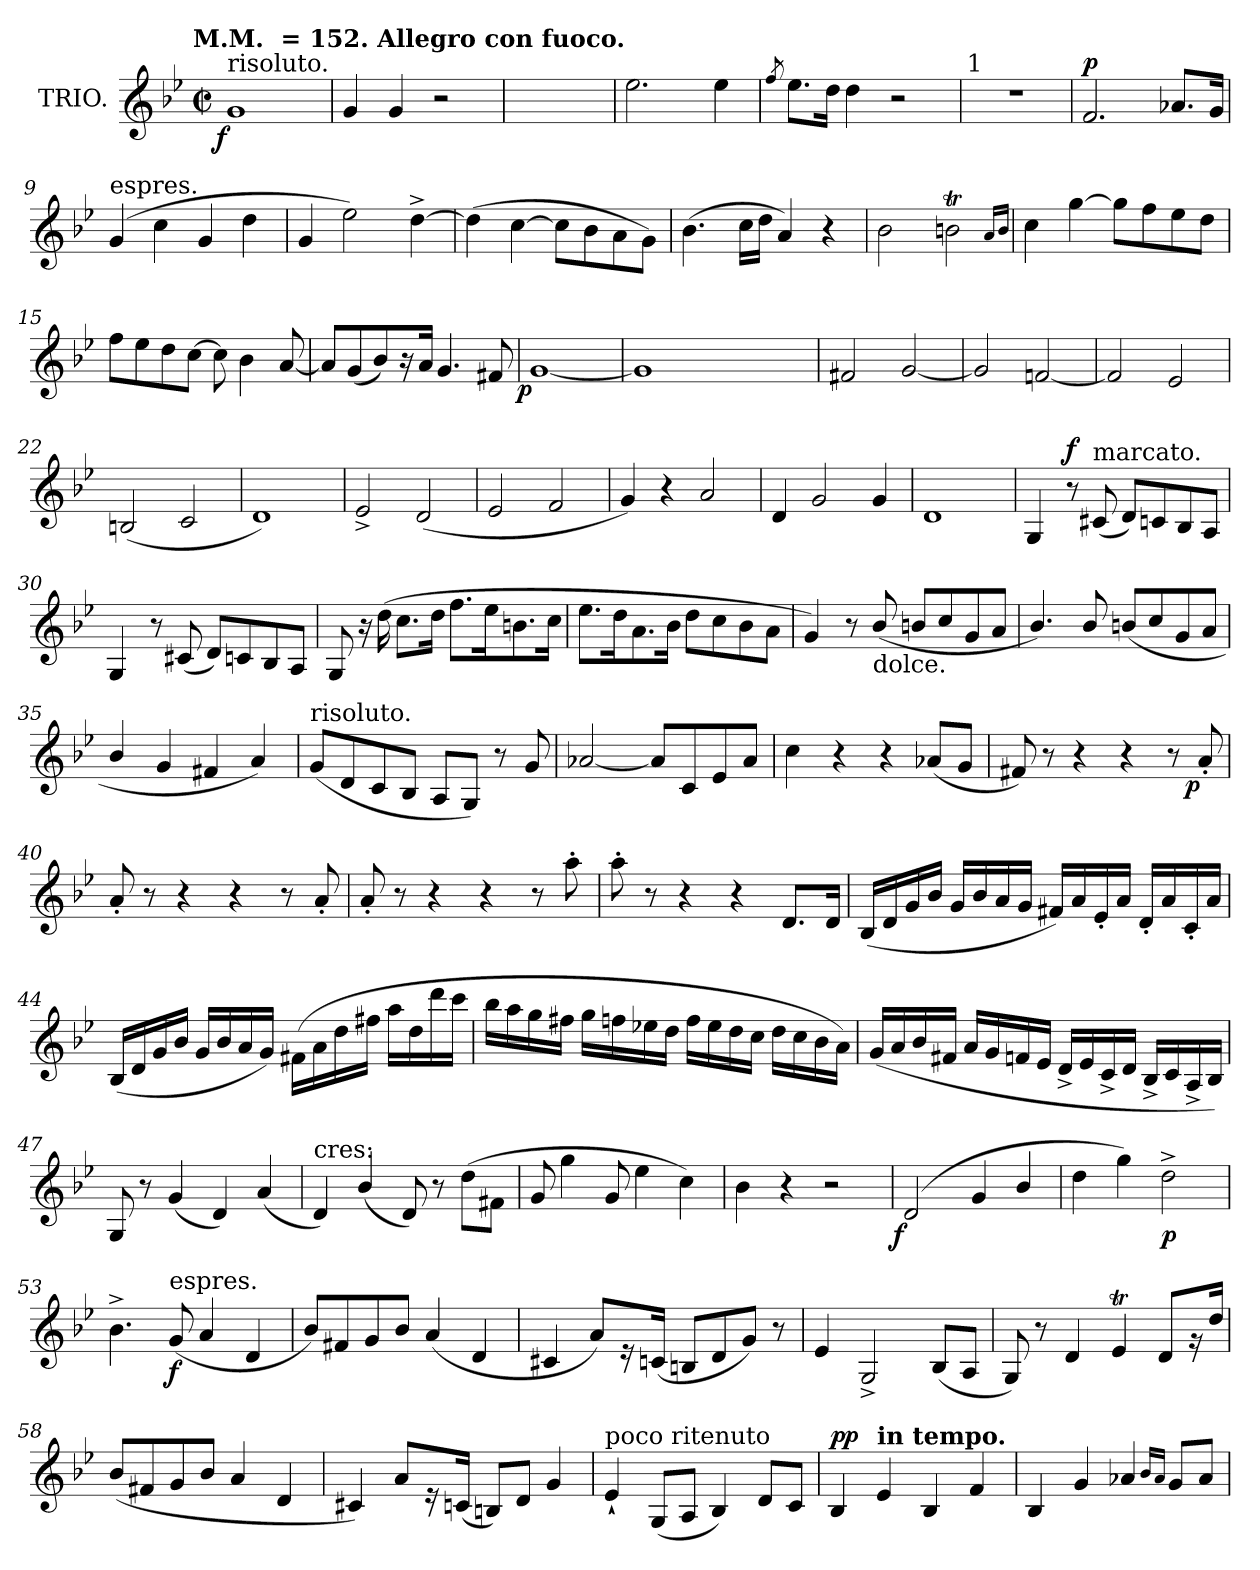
**kern	**dynam
*part1	*part1
*staff1	*staff1
*I" TRIO.	*
*clefG2	*
*k[b-e-]	*
*g:	*
!!LO:TX:omd:t=M.M. &nbsp;=&nbsp;152. Allegro con fuoco.
*M2/2	*
*met(c|)	*
*MM242	*
=1	=1
!LO:TX:a:t=risoluto.	!
!	!LO:DY:rj
1g	f
=2	=2
4g	.
4g	.
2r	.
=3	=3
1ryy	.
=5	=5
2.ee-	.
4ee-	.
=6	=6
8qff/	.
8.ee-L	.
16ddJk	.
4dd	.
2r	.
=7	=7
!LO:TX:a:t=1	!
1rdd	.
=8	=8
!	!LO:DY:a
2.f	p
8.a-XL	.
16gJk	.
=9	=9
!LO:TX:a:t=espres.	!
(>4g	.
4cc	.
4g	.
4dd	.
=10	=10
4g	.
2ee-)	.
[4dd^<	.
=11	=11
(>4dd]	.
[4cc	.
8cc\L]	.
8b-\	.
8a\	.
8g\J)	.
=12	=12
(>4.b-	.
16ccLL	.
16ddJJ	.
4a)	.
4r	.
=13	=13
2b-	.
2bnt	.
16qqa/LL	.
16qb/JJ	.
=14	=14
4cc	.
[4gg	.
8ggL]	.
8ff	.
8ee-	.
8ddJ	.
=15	=15
8ffL	.
8ee-	.
8dd	.
[8ccJ	.
8cc]	.
4b-	.
[8a	.
=16	=16
8aL]	.
(<8g	.
8b-)	.
16r	.
16aJk	.
4.g	.
8f#X	.
=17	=17
!	!LO:DY:rj
[1g	p
=18	=18
1g]	.
1ryy	.
=19	=19
2f#X	.
[2g	.
=20	=20
2g]	.
[2fn	.
=21	=21
2f]	.
2e-	.
=22	=22
(<2Bn	.
2c	.
=23	=23
1d)	.
=24	=24
2e-^<	.
(<2d	.
=25	=25
2e-	.
2f	.
=26	=26
4g)	.
4r	.
2a	.
=27	=27
4d	.
2g	.
4g	.
=28	=28
1d	.
=29	=29
4G	.
!	!LO:DY:a
8r	f
!LO:TX:a:t=marcato.	!
(8c#X	.
8dL)	.
8cn	.
8B-	.
8AJ	.
=30	=30
4G	.
8r	.
(8c#X	.
8dL)	.
8cn	.
8B-	.
8AJ	.
=31	=31
8G	.
16r	.
(>16dd	.
8.ccL	.
16ddJk	.
8.ffL	.
16ee-k	.
8.bn	.
16ccJk	.
=32	=32
8.ee-L	.
16ddk	.
8.a	.
16b-Jk	.
8ddL	.
8cc	.
8b-	.
8aJ	.
=33	=33
4g)	.
8r	.
!LO:TX:b:t=dolce.	!
(<8b-/	.
8bnL	.
8cc	.
8g	.
8aJ	.
=34	=34
4.b-/)	.
8b-/	.
(<8bnL	.
8cc	.
8g	.
8aJ	.
=35	=35
4b-/	.
4g	.
4f#X	.
4a)	.
=36	=36
!LO:TX:a:t=risoluto.	!
(<8gL	.
8d	.
8c	.
8B-J	.
8AL	.
8GJ)	.
8r	.
8g	.
=37	=37
[2a-X	.
8a-L]	.
8c	.
8e-	.
8a-J	.
=38	=38
4cc	.
4r	.
4r	.
(<8a-XL	.
8gJ	.
=39	=39
8f#X)	.
8r	.
4r	.
4r	.
8r	.
!	!LO:DY:rj
8a'<	p
=40	=40
8a'<	.
8r	.
4r	.
4r	.
8r	.
8a'<	.
=41	=41
8a'<	.
8r	.
4r	.
4r	.
8r	.
8aa'>	.
=42	=42
8aa'>	.
8r	.
4r	.
4r	.
8.dL	.
16dJk	.
=43	=43
(>16B-LL	.
16d	.
16g	.
16b-JJ	.
16gLL	.
16b-	.
16a	.
16gJJ	.
16f#XLL)	.
16a	.
16e-'	.
16aJJ	.
16d'LL	.
16a	.
16c'	.
16aJJ	.
=44	=44
(<16B-LL	.
16d	.
16g	.
16b-JJ	.
16gLL	.
16b-	.
16a	.
16gJJ)	.
(>16f#XLL	.
16a	.
16dd	.
16ff#XJJ	.
16aaLL	.
16dd	.
16ddd	.
16cccJJ	.
=45	=45
16bb-LL	.
16aa	.
16gg	.
16ff#XJJ	.
16ggLL	.
16ffn	.
16ee-X	.
16ddJJ	.
16ffLL	.
16ee-	.
16dd	.
16ccJJ	.
16ddLL	.
16cc	.
16b-	.
16aJJ)	.
=46	=46
(>16gLL	.
16a	.
16b-	.
16f#XJJ	.
16aLL	.
16g	.
16fn	.
16e-JJ	.
16d^>LL	.
16e-	.
16c^>	.
16dJJ	.
16B-^>LL	.
16c	.
16A^>	.
16B-JJ)	.
=47	=47
8G	.
8r	.
(<4g	.
4d)	.
(<4a	.
=48	=48
!LO:TX:t=cres&colon;	!
4d)	.
(<4b-/	.
8d)	.
8r	.
(>8dd\L	.
8f#X\J	.
=49	=49
8g	.
4gg	.
8g	.
4ee-	.
4cc)	.
=50	=50
4b-	.
4r	.
2r	.
=51	=51
!	!LO:DY:rj
(>2d	f
4g	.
4b-/	.
=52	=52
4dd	.
4gg)	.
2dd^>	p
=53	=53
4.b-^<	.
!LO:TX:a:t=espres.	!
(<8g	f
4a	.
4d	.
=54	=54
8b-L)	.
8f#X	.
8g	.
8b-J	.
(<4a	.
4d	.
=55	=55
4c#X	.
8aL)	.
16r	.
(<16cnJk	.
8BnL	.
8d	.
8gJ)	.
8r	.
=56	=56
4e-	.
2G^>	.
(>8B-L	.
8AJ	.
=57	=57
8G)	.
8r	.
4d	.
4e-T	.
8dL	.
16rg	.
16ddJk	.
=58	=58
(<8b-L	.
8f#X	.
8g	.
8b-J	.
4a	.
4d	.
=59	=59
4c#X)	.
8aL	.
16r	.
(16cnJk	.
8BnL)	.
8dJ	.
4g	.
=60	=60
!LO:TX:a:t=poco ritenuto	!
4e-`<	.
(<8GL	.
8AJ	.
4B-)	.
8dL	.
8cJ	.
=61	=61
!	!LO:DY:a
4B-	pp
!LO:TX:a:B:t=in tempo.	!
4e-	.
4B-	.
4f	.
=62	=62
4B-	.
4g	.
4a-X	.
16qqb-/LL	.
16qqa-/JJ	.
8gL	.
8a-J	.
=	=
*-	*-
